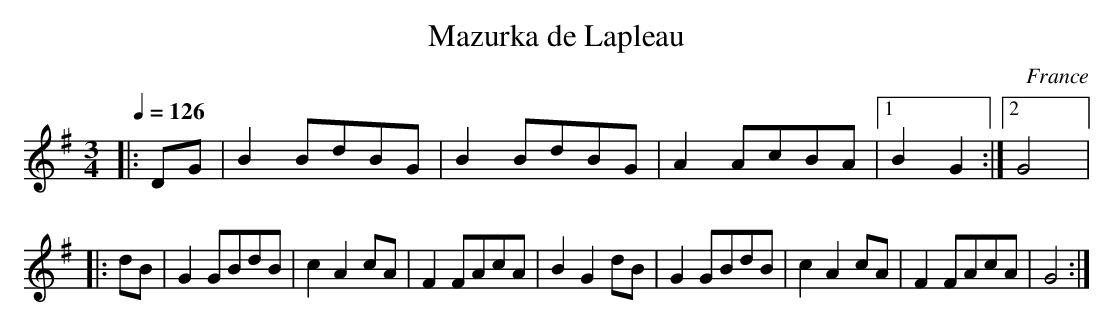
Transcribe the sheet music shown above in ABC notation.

X:1
T:Mazurka de Lapleau
M:3/4
O:France
Q:1/4=126
K:G
|: DG|B2BdBG|B2BdBG|A2AcBA|1B2G2:|2G4|:
dB|G2GBdB|c2A2cA|F2FAcA|B2G2dB|G2GBdB|c2A2cA|F2FAcA|G4:|
